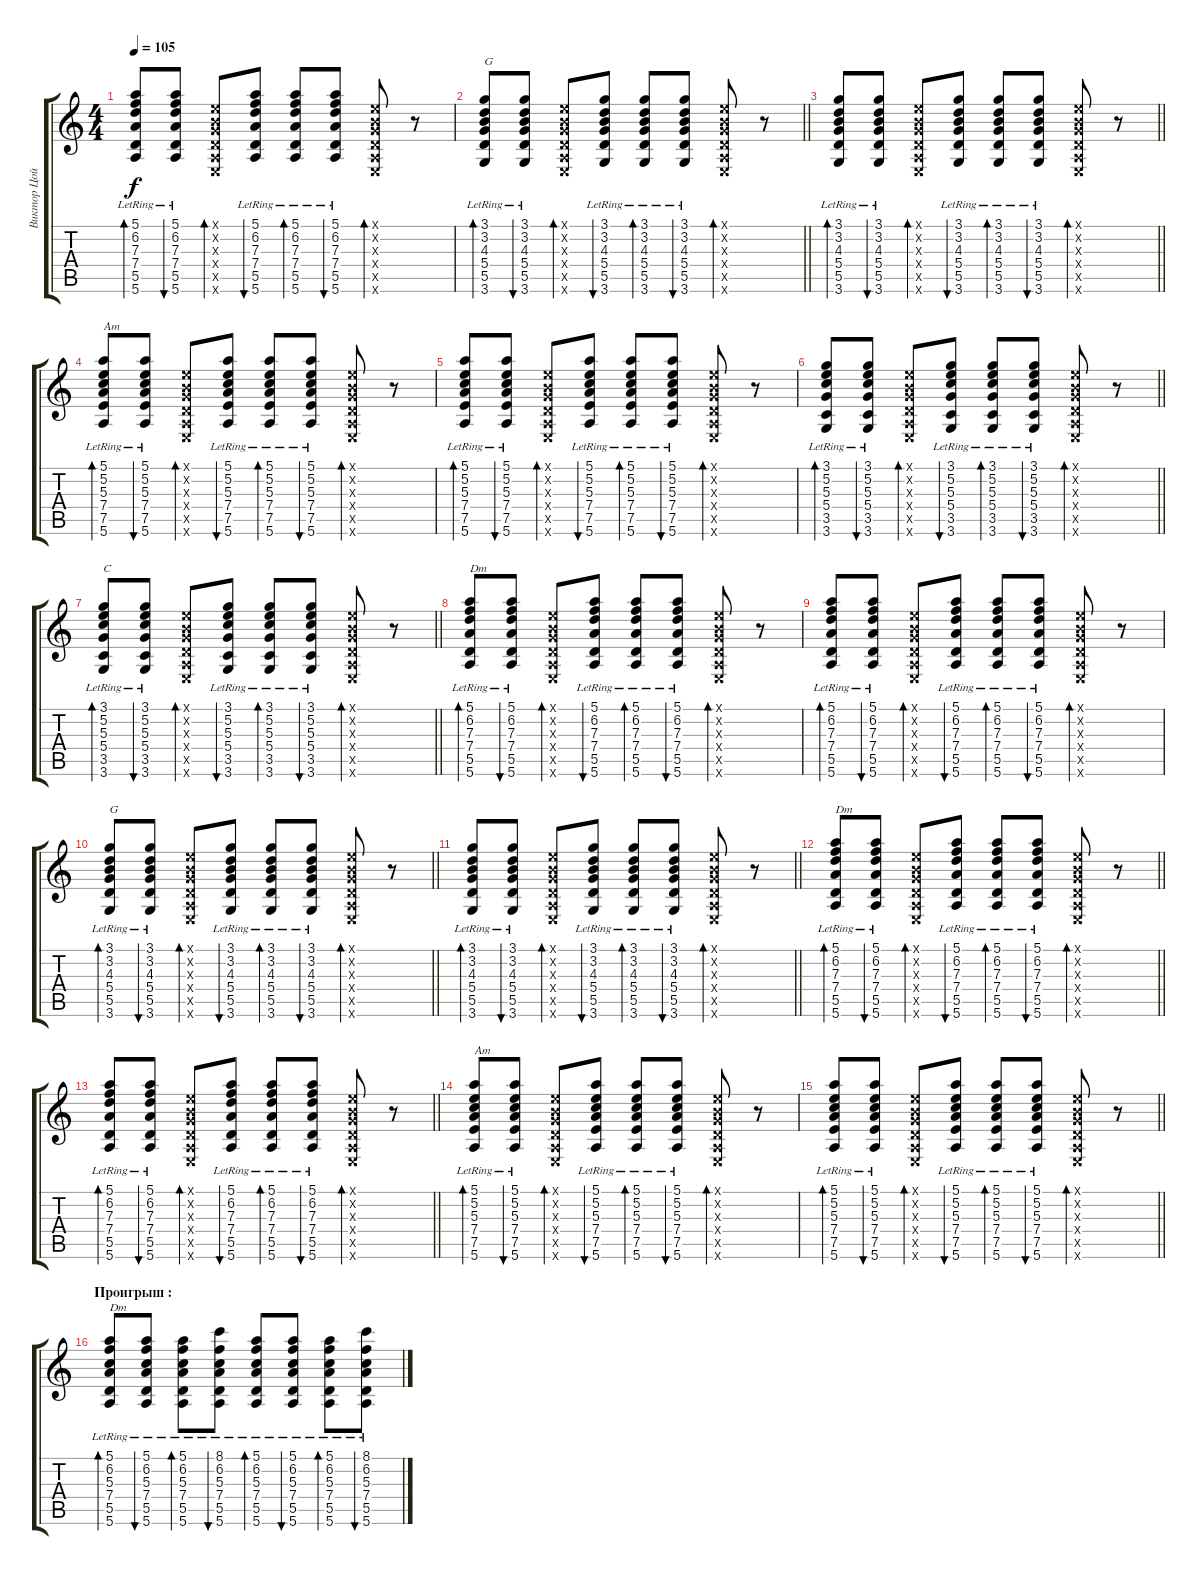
\track ("Виктор Цой" "Виктор Цой") {instrument acousticguitarsteel}
\staff {score tabs}
\tuning (E4 B3 G3 D3 A2 E2) {hide}
\ts (4 4)
\tempo 105
\clef g2
\ks c
(5.1{lr} 6.2{lr} 7.3{lr} 7.4{lr} 5.5{lr} 5.6{lr}).8{bd 30 dy f} (5.1{lr} 6.2{lr} 7.3{lr} 7.4{lr} 5.5{lr} 5.6{lr}).8{bu 30} (0.1{x} 0.2{x} 0.3{x} 0.4{x} 0.5{x} 0.6{x}).8{bd 30} (5.1{lr} 6.2{lr} 7.3{lr} 7.4{lr} 5.5{lr} 5.6{lr}).8{bu 30} (5.1{lr} 6.2{lr} 7.3{lr} 7.4{lr} 5.5{lr} 5.6{lr}).8{bd 30} (5.1{lr} 6.2{lr} 7.3{lr} 7.4{lr} 5.5{lr} 5.6{lr}).8{bu 30} (0.1{x} 0.2{x} 0.3{x} 0.4{x} 0.5{x} 0.6{x}).8{bd 30} r.8 |
\barLineRight lightlight
(3.1{lr} 3.2{lr} 4.3{lr} 5.4{lr} 5.5{lr} 3.6{lr}).8{bd 30 txt "G"} (3.1{lr} 3.2{lr} 4.3{lr} 5.4{lr} 5.5{lr} 3.6{lr}).8{bu 30} (0.1{x} 0.2{x} 0.3{x} 0.4{x} 0.5{x} 0.6{x}).8{bd 30} (3.1{lr} 3.2{lr} 4.3{lr} 5.4{lr} 5.5{lr} 3.6{lr}).8{bu 30} (3.1{lr} 3.2{lr} 4.3{lr} 5.4{lr} 5.5{lr} 3.6{lr}).8{bd 30} (3.1{lr} 3.2{lr} 4.3{lr} 5.4{lr} 5.5{lr} 3.6{lr}).8{bu 30} (0.1{x} 0.2{x} 0.3{x} 0.4{x} 0.5{x} 0.6{x}).8{bd 30} r.8 |
\barLineRight lightlight
(3.1{lr} 3.2{lr} 4.3{lr} 5.4{lr} 5.5{lr} 3.6{lr}).8{bd 30} (3.1{lr} 3.2{lr} 4.3{lr} 5.4{lr} 5.5{lr} 3.6{lr}).8{bu 30} (0.1{x} 0.2{x} 0.3{x} 0.4{x} 0.5{x} 0.6{x}).8{bd 30} (3.1{lr} 3.2{lr} 4.3{lr} 5.4{lr} 5.5{lr} 3.6{lr}).8{bu 30} (3.1{lr} 3.2{lr} 4.3{lr} 5.4{lr} 5.5{lr} 3.6{lr}).8{bd 30} (3.1{lr} 3.2{lr} 4.3{lr} 5.4{lr} 5.5{lr} 3.6{lr}).8{bu 30} (0.1{x} 0.2{x} 0.3{x} 0.4{x} 0.5{x} 0.6{x}).8{bd 30} r.8 |
(5.1{lr} 5.2{lr} 5.3{lr} 7.4{lr} 7.5{lr} 5.6{lr}).8{bd 30 txt "Am"} (5.1{lr} 5.2{lr} 5.3{lr} 7.4{lr} 7.5{lr} 5.6{lr}).8{bu 30} (0.1{x} 0.2{x} 0.3{x} 0.4{x} 0.5{x} 0.6{x}).8{bd 30} (5.1{lr} 5.2{lr} 5.3{lr} 7.4{lr} 7.5{lr} 5.6{lr}).8{bu 30} (5.1{lr} 5.2{lr} 5.3{lr} 7.4{lr} 7.5{lr} 5.6{lr}).8{bd 30} (5.1{lr} 5.2{lr} 5.3{lr} 7.4{lr} 7.5{lr} 5.6{lr}).8{bu 30} (0.1{x} 0.2{x} 0.3{x} 0.4{x} 0.5{x} 0.6{x}).8{bd 30} r.8 |
(5.1{lr} 5.2{lr} 5.3{lr} 7.4{lr} 7.5{lr} 5.6{lr}).8{bd 30} (5.1{lr} 5.2{lr} 5.3{lr} 7.4{lr} 7.5{lr} 5.6{lr}).8{bu 30} (0.1{x} 0.2{x} 0.3{x} 0.4{x} 0.5{x} 0.6{x}).8{bd 30} (5.1{lr} 5.2{lr} 5.3{lr} 7.4{lr} 7.5{lr} 5.6{lr}).8{bu 30} (5.1{lr} 5.2{lr} 5.3{lr} 7.4{lr} 7.5{lr} 5.6{lr}).8{bd 30} (5.1{lr} 5.2{lr} 5.3{lr} 7.4{lr} 7.5{lr} 5.6{lr}).8{bu 30} (0.1{x} 0.2{x} 0.3{x} 0.4{x} 0.5{x} 0.6{x}).8{bd 30} r.8 |
\barLineRight lightlight
(3.1{lr} 5.2{lr} 5.3{lr} 5.4{lr} 3.5{lr} 3.6{lr}).8{bd 30} (3.1{lr} 5.2{lr} 5.3{lr} 5.4{lr} 3.5{lr} 3.6{lr}).8{bu 30} (0.1{x} 0.2{x} 0.3{x} 0.4{x} 0.5{x} 0.6{x}).8{bd 30} (3.1{lr} 5.2{lr} 5.3{lr} 5.4{lr} 3.5{lr} 3.6{lr}).8{bu 30} (3.1{lr} 5.2{lr} 5.3{lr} 5.4{lr} 3.5{lr} 3.6{lr}).8{bd 30} (3.1{lr} 5.2{lr} 5.3{lr} 5.4{lr} 3.5{lr} 3.6{lr}).8{bu 30} (0.1{x} 0.2{x} 0.3{x} 0.4{x} 0.5{x} 0.6{x}).8{bd 30} r.8 |
\barLineRight lightlight
(3.1{lr} 5.2{lr} 5.3{lr} 5.4{lr} 3.5{lr} 3.6{lr}).8{bd 30 txt "C"} (3.1{lr} 5.2{lr} 5.3{lr} 5.4{lr} 3.5{lr} 3.6{lr}).8{bu 30} (0.1{x} 0.2{x} 0.3{x} 0.4{x} 0.5{x} 0.6{x}).8{bd 30} (3.1{lr} 5.2{lr} 5.3{lr} 5.4{lr} 3.5{lr} 3.6{lr}).8{bu 30} (3.1{lr} 5.2{lr} 5.3{lr} 5.4{lr} 3.5{lr} 3.6{lr}).8{bd 30} (3.1{lr} 5.2{lr} 5.3{lr} 5.4{lr} 3.5{lr} 3.6{lr}).8{bu 30} (0.1{x} 0.2{x} 0.3{x} 0.4{x} 0.5{x} 0.6{x}).8{bd 30} r.8 |
(5.1{lr} 6.2{lr} 7.3{lr} 7.4{lr} 5.5{lr} 5.6{lr}).8{bd 30 txt "Dm"} (5.1{lr} 6.2{lr} 7.3{lr} 7.4{lr} 5.5{lr} 5.6{lr}).8{bu 30} (0.1{x} 0.2{x} 0.3{x} 0.4{x} 0.5{x} 0.6{x}).8{bd 30} (5.1{lr} 6.2{lr} 7.3{lr} 7.4{lr} 5.5{lr} 5.6{lr}).8{bu 30} (5.1{lr} 6.2{lr} 7.3{lr} 7.4{lr} 5.5{lr} 5.6{lr}).8{bd 30} (5.1{lr} 6.2{lr} 7.3{lr} 7.4{lr} 5.5{lr} 5.6{lr}).8{bu 30} (0.1{x} 0.2{x} 0.3{x} 0.4{x} 0.5{x} 0.6{x}).8{bd 30} r.8 |
(5.1{lr} 6.2{lr} 7.3{lr} 7.4{lr} 5.5{lr} 5.6{lr}).8{bd 30} (5.1{lr} 6.2{lr} 7.3{lr} 7.4{lr} 5.5{lr} 5.6{lr}).8{bu 30} (0.1{x} 0.2{x} 0.3{x} 0.4{x} 0.5{x} 0.6{x}).8{bd 30} (5.1{lr} 6.2{lr} 7.3{lr} 7.4{lr} 5.5{lr} 5.6{lr}).8{bu 30} (5.1{lr} 6.2{lr} 7.3{lr} 7.4{lr} 5.5{lr} 5.6{lr}).8{bd 30} (5.1{lr} 6.2{lr} 7.3{lr} 7.4{lr} 5.5{lr} 5.6{lr}).8{bu 30} (0.1{x} 0.2{x} 0.3{x} 0.4{x} 0.5{x} 0.6{x}).8{bd 30} r.8 |
\barLineRight lightlight
(3.1{lr} 3.2{lr} 4.3{lr} 5.4{lr} 5.5{lr} 3.6{lr}).8{bd 30 txt "G"} (3.1{lr} 3.2{lr} 4.3{lr} 5.4{lr} 5.5{lr} 3.6{lr}).8{bu 30} (0.1{x} 0.2{x} 0.3{x} 0.4{x} 0.5{x} 0.6{x}).8{bd 30} (3.1{lr} 3.2{lr} 4.3{lr} 5.4{lr} 5.5{lr} 3.6{lr}).8{bu 30} (3.1{lr} 3.2{lr} 4.3{lr} 5.4{lr} 5.5{lr} 3.6{lr}).8{bd 30} (3.1{lr} 3.2{lr} 4.3{lr} 5.4{lr} 5.5{lr} 3.6{lr}).8{bu 30} (0.1{x} 0.2{x} 0.3{x} 0.4{x} 0.5{x} 0.6{x}).8{bd 30} r.8 |
\barLineRight lightlight
(3.1{lr} 3.2{lr} 4.3{lr} 5.4{lr} 5.5{lr} 3.6{lr}).8{bd 30} (3.1{lr} 3.2{lr} 4.3{lr} 5.4{lr} 5.5{lr} 3.6{lr}).8{bu 30} (0.1{x} 0.2{x} 0.3{x} 0.4{x} 0.5{x} 0.6{x}).8{bd 30} (3.1{lr} 3.2{lr} 4.3{lr} 5.4{lr} 5.5{lr} 3.6{lr}).8{bu 30} (3.1{lr} 3.2{lr} 4.3{lr} 5.4{lr} 5.5{lr} 3.6{lr}).8{bd 30} (3.1{lr} 3.2{lr} 4.3{lr} 5.4{lr} 5.5{lr} 3.6{lr}).8{bu 30} (0.1{x} 0.2{x} 0.3{x} 0.4{x} 0.5{x} 0.6{x}).8{bd 30} r.8 |
\barLineRight lightlight
(5.1{lr} 6.2{lr} 7.3{lr} 7.4{lr} 5.5{lr} 5.6{lr}).8{bd 30 txt "Dm"} (5.1{lr} 6.2{lr} 7.3{lr} 7.4{lr} 5.5{lr} 5.6{lr}).8{bu 30} (0.1{x} 0.2{x} 0.3{x} 0.4{x} 0.5{x} 0.6{x}).8{bd 30} (5.1{lr} 6.2{lr} 7.3{lr} 7.4{lr} 5.5{lr} 5.6{lr}).8{bu 30} (5.1{lr} 6.2{lr} 7.3{lr} 7.4{lr} 5.5{lr} 5.6{lr}).8{bd 30} (5.1{lr} 6.2{lr} 7.3{lr} 7.4{lr} 5.5{lr} 5.6{lr}).8{bu 30} (0.1{x} 0.2{x} 0.3{x} 0.4{x} 0.5{x} 0.6{x}).8{bd 30} r.8 |
\barLineRight lightlight
(5.1{lr} 6.2{lr} 7.3{lr} 7.4{lr} 5.5{lr} 5.6{lr}).8{bd 30} (5.1{lr} 6.2{lr} 7.3{lr} 7.4{lr} 5.5{lr} 5.6{lr}).8{bu 30} (0.1{x} 0.2{x} 0.3{x} 0.4{x} 0.5{x} 0.6{x}).8{bd 30} (5.1{lr} 6.2{lr} 7.3{lr} 7.4{lr} 5.5{lr} 5.6{lr}).8{bu 30} (5.1{lr} 6.2{lr} 7.3{lr} 7.4{lr} 5.5{lr} 5.6{lr}).8{bd 30} (5.1{lr} 6.2{lr} 7.3{lr} 7.4{lr} 5.5{lr} 5.6{lr}).8{bu 30} (0.1{x} 0.2{x} 0.3{x} 0.4{x} 0.5{x} 0.6{x}).8{bd 30} r.8 |
(5.1{lr} 5.2{lr} 5.3{lr} 7.4{lr} 7.5{lr} 5.6{lr}).8{bd 30 txt "Am"} (5.1{lr} 5.2{lr} 5.3{lr} 7.4{lr} 7.5{lr} 5.6{lr}).8{bu 30} (0.1{x} 0.2{x} 0.3{x} 0.4{x} 0.5{x} 0.6{x}).8{bd 30} (5.1{lr} 5.2{lr} 5.3{lr} 7.4{lr} 7.5{lr} 5.6{lr}).8{bu 30} (5.1{lr} 5.2{lr} 5.3{lr} 7.4{lr} 7.5{lr} 5.6{lr}).8{bd 30} (5.1{lr} 5.2{lr} 5.3{lr} 7.4{lr} 7.5{lr} 5.6{lr}).8{bu 30} (0.1{x} 0.2{x} 0.3{x} 0.4{x} 0.5{x} 0.6{x}).8{bd 30} r.8 |
\barLineRight lightlight
(5.1{lr} 5.2{lr} 5.3{lr} 7.4{lr} 7.5{lr} 5.6{lr}).8{bd 30} (5.1{lr} 5.2{lr} 5.3{lr} 7.4{lr} 7.5{lr} 5.6{lr}).8{bu 30} (0.1{x} 0.2{x} 0.3{x} 0.4{x} 0.5{x} 0.6{x}).8{bd 30} (5.1{lr} 5.2{lr} 5.3{lr} 7.4{lr} 7.5{lr} 5.6{lr}).8{bu 30} (5.1{lr} 5.2{lr} 5.3{lr} 7.4{lr} 7.5{lr} 5.6{lr}).8{bd 30} (5.1{lr} 5.2{lr} 5.3{lr} 7.4{lr} 7.5{lr} 5.6{lr}).8{bu 30} (0.1{x} 0.2{x} 0.3{x} 0.4{x} 0.5{x} 0.6{x}).8{bd 30} r.8 |
\section ("" "Проигрыш :")
(5.1{lr} 6.2{lr} 5.3{lr} 7.4{lr} 5.5{lr} 5.6{lr}).8{bd 30 txt "Dm"} (5.1{lr} 6.2{lr} 5.3{lr} 7.4{lr} 5.5{lr} 5.6{lr}).8{bu 30} (5.1{lr} 6.2{lr} 5.3{lr} 7.4{lr} 5.5{lr} 5.6{lr}).8{bd 30} (8.1{lr} 6.2{lr} 5.3{lr} 7.4{lr} 5.5{lr} 5.6{lr}).8{bu 30} (5.1{lr} 6.2{lr} 5.3{lr} 7.4{lr} 5.5{lr} 5.6{lr}).8{bd 30} (5.1{lr} 6.2{lr} 5.3{lr} 7.4{lr} 5.5{lr} 5.6{lr}).8{bu 30} (5.1{lr} 6.2{lr} 5.3{lr} 7.4{lr} 5.5{lr} 5.6{lr}).8{bd 30} (8.1{lr} 6.2{lr} 5.3{lr} 7.4{lr} 5.5{lr} 5.6{lr}).8{bu 30}
